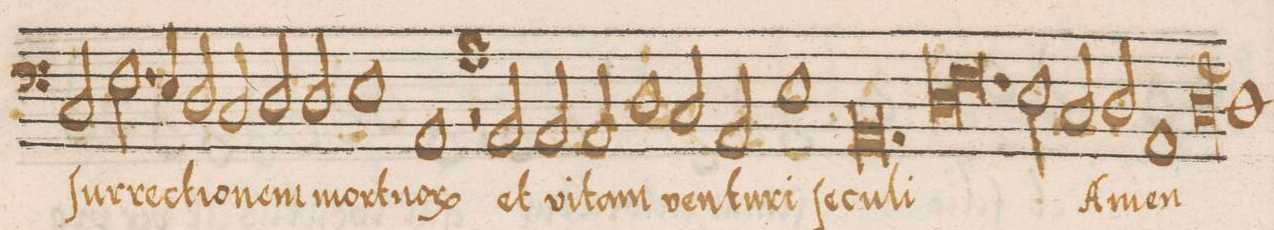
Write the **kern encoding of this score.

**kern	**text
*I"BASSVS	*
*clefF4	*
*k[]	*
*met(C|)	*
*M2/1	*
2C/	-ſur-
=173-	=173-
2.F\	-rec-
4E/	-ti-
2D/	-o-
2C/	-nem
=174-	=174-
2D/	mor-
2D/	-tu-
1E	-o-
=175-	=175-
1AA	-r(um)
2rBB	.
2AA/	et
=176-	=176-
2AA/	vi-
2AA/	-tam
1D	ven-
=177-	=177-
2C/	-tu-
2AA/	-ri
1E	ſe-
=178-	=178-
0.AA	-cu-
=179-	=179-
*lig	*
1D	-li
=180-	=180-
1.F	.
*Xlig	*
2E\	.
=181-	=181-
2C/	A-
2D/	.
1AA	-men
=182-	=182-
1D\;>	.
2D	.
2AA/	et
=183-	=183-
2AA/	vi-
2AA/	-tam
1D	ven-
=184-	=184-
2C/	-tu-
2AA/	-ri
1E	ſe-
=185-	=185-
0.AA	-cu-
=186-	=186-
*lig	*
1D	-li
=187-	=187-
1.F	.
*Xlig	*
2E\	.
=188-	=188-
2C/	A-
2D/	.
1AA	-men
=189-	=189-
1D\;>	.
1D	.
=-	=-
*-	*-
